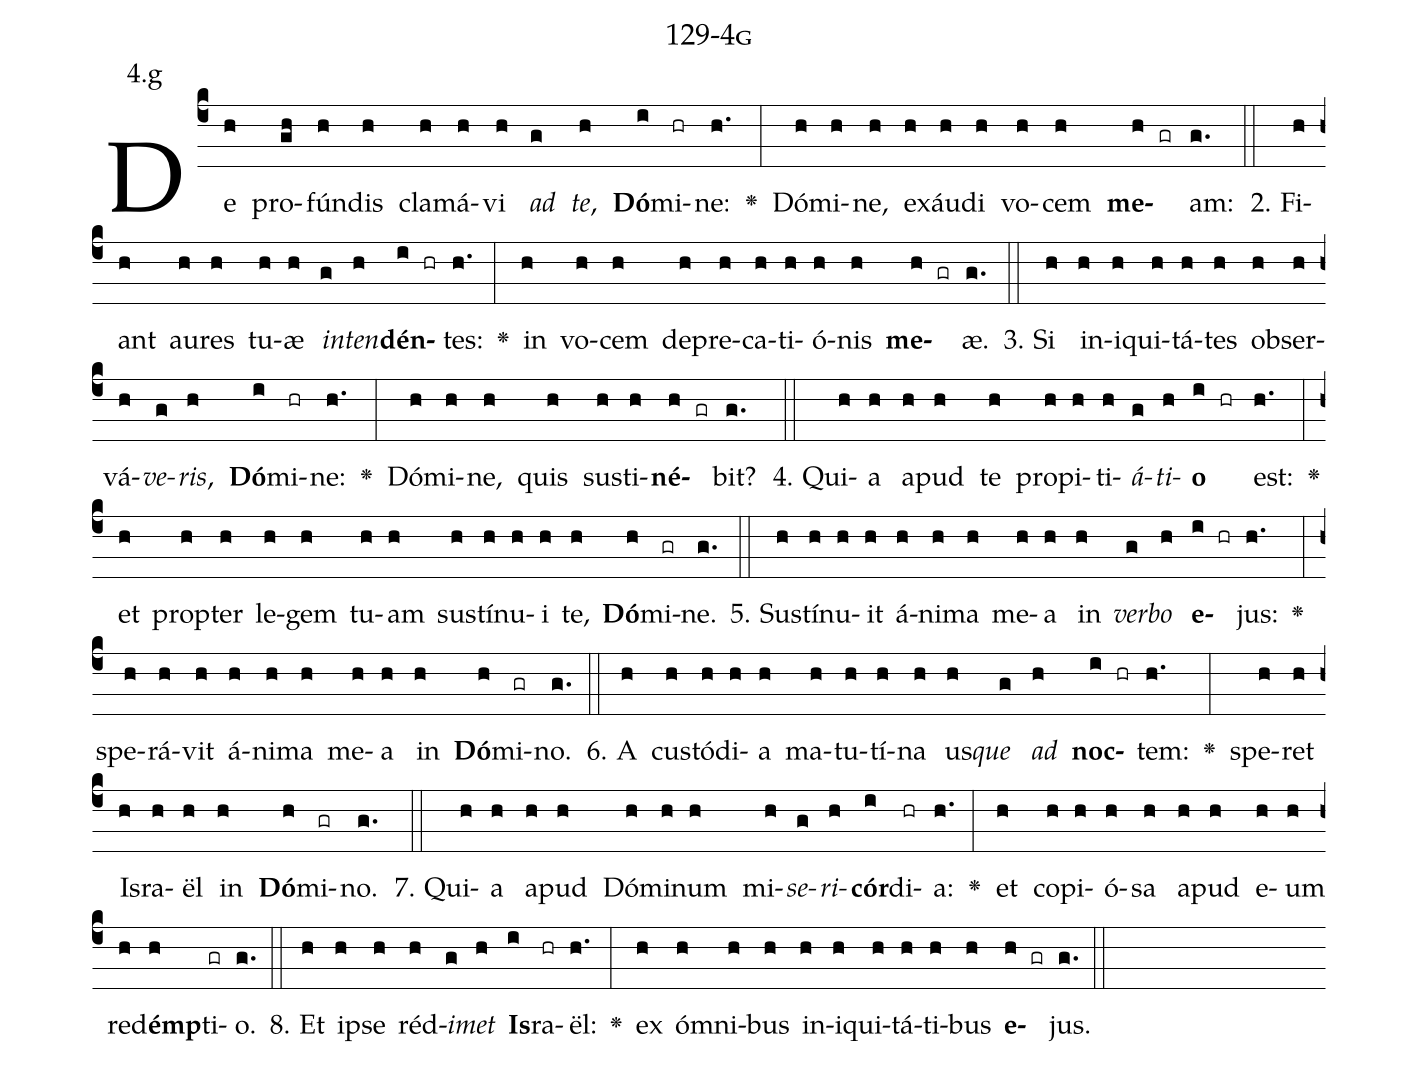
name: 129-4g;
annotation: 4.g;
%%
(c4)De(h) pro(gh)fún(h)dis(h) cla(h)má(h)vi(h) <i>ad</i>(g) <i>te</i>,(h) <b>Dó</b>(i)mi(hr)ne:(h.) <v>\greheightstar</v>(:) Dó(h)mi(h)ne,(h) ex(h)áu(h)di(h) vo(h)cem(h) <b>me</b>(h gr)am:(g.) (::)
2. Fi(h)ant(h) au(h)res(h) tu(h)æ(h) <i>in</i>(g)<i>ten</i>(h)<b>dén</b>(i hr)tes:(h.) <v>\greheightstar</v>(:) in(h) vo(h)cem(h) de(h)pre(h)ca(h)ti(h)ó(h)nis(h) <b>me</b>(h gr)æ.(g.) (::)
3. Si(h) in(h)i(h)qui(h)tá(h)tes(h) ob(h)ser(h)vá(h)<i>ve</i>(g)<i>ris</i>,(h) <b>Dó</b>(i)mi(hr)ne:(h.) <v>\greheightstar</v>(:) Dó(h)mi(h)ne,(h) quis(h) sus(h)ti(h)<b>né</b>(h gr)bit?(g.) (::)
4. Qui(h)a(h) a(h)pud(h) te(h) pro(h)pi(h)ti(h)<i>á</i>(g)<i>ti</i>(h)<b>o</b>(i hr) est:(h.) <v>\greheightstar</v>(:) et(h) prop(h)ter(h) le(h)gem(h) tu(h)am(h) sus(h)tí(h)nu(h)i(h) te,(h) <b>Dó</b>(h)mi(gr)ne.(g.) (::)
5. Sus(h)tí(h)nu(h)it(h) á(h)ni(h)ma(h) me(h)a(h) in(h) <i>ver</i>(g)<i>bo</i>(h) <b>e</b>(i hr)jus:(h.) <v>\greheightstar</v>(:) spe(h)rá(h)vit(h) á(h)ni(h)ma(h) me(h)a(h) in(h) <b>Dó</b>(h)mi(gr)no.(g.) (::)
6. A(h) cus(h)tó(h)di(h)a(h) ma(h)tu(h)tí(h)na(h) us(h)<i>que</i>(g) <i>ad</i>(h) <b>noc</b>(i hr)tem:(h.) <v>\greheightstar</v>(:) spe(h)ret(h) Is(h)ra(h)ël(h) in(h) <b>Dó</b>(h)mi(gr)no.(g.) (::)
7. Qui(h)a(h) a(h)pud(h) Dó(h)mi(h)num(h) mi(h)<i>se</i>(g)<i>ri</i>(h)<b>cór</b>(i)di(hr)a:(h.) <v>\greheightstar</v>(:) et(h) co(h)pi(h)ó(h)sa(h) a(h)pud(h) e(h)um(h) red(h)<b>émp</b>(h)ti(gr)o.(g.) (::)
8. Et(h) ip(h)se(h) réd(h)<i>i</i>(g)<i>met</i>(h) <b>Is</b>(i)ra(hr)ël:(h.) <v>\greheightstar</v>(:) ex(h) óm(h)ni(h)bus(h) in(h)i(h)qui(h)tá(h)ti(h)bus(h) <b>e</b>(h gr)jus.(g.) (::)
